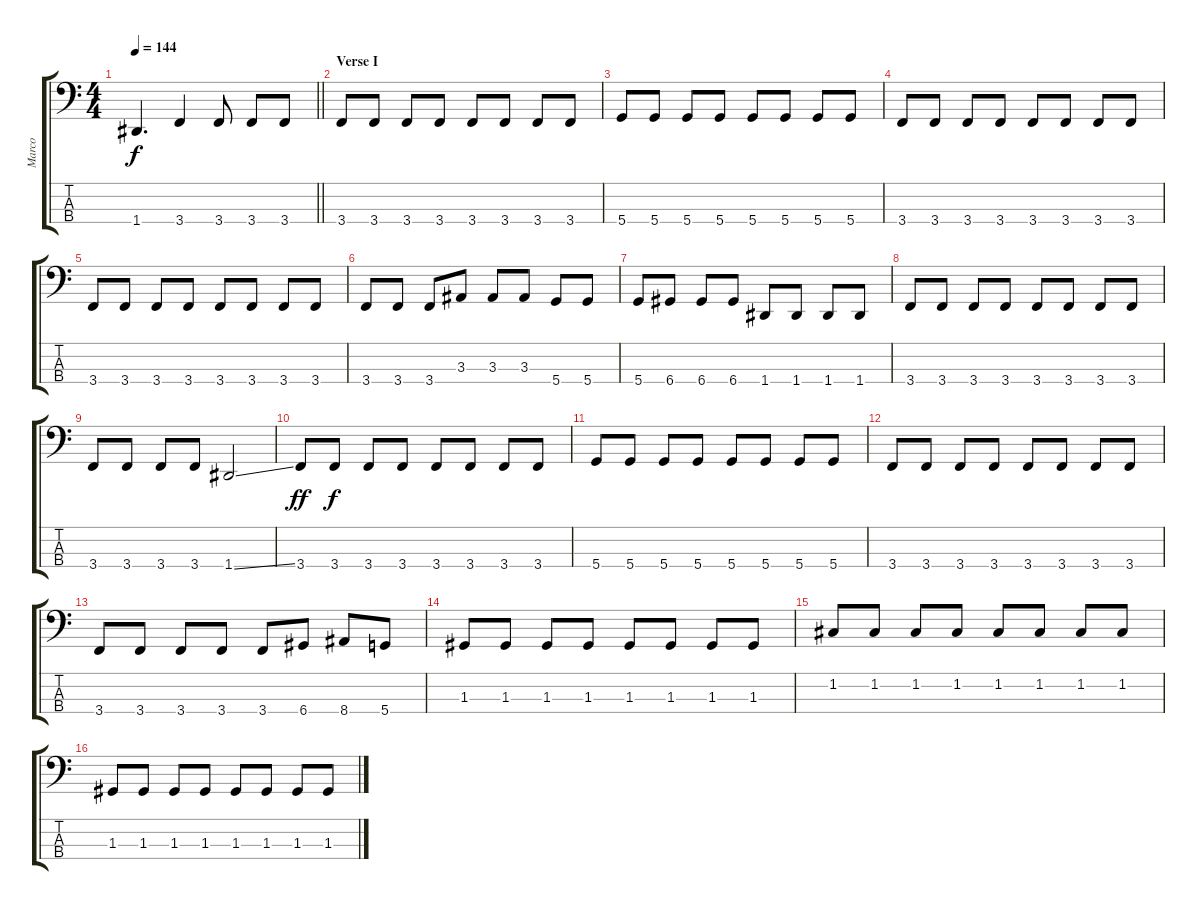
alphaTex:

\track ("Marco" "Marco") {instrument electricbasspick}
\staff {score tabs}
\tuning (F2 C2 G1 D1) {hide}
\ts (4 4)
\tempo 144
\clef f4
\barLineRight lightlight
\ks c
1.4.4{d dy f} 3.4.4 3.4.8 3.4.8 3.4.8 |
\section ("" "Verse I")
3.4.8 3.4.8 3.4.8 3.4.8 3.4.8 3.4.8 3.4.8 3.4.8 |
5.4.8 5.4.8 5.4.8 5.4.8 5.4.8 5.4.8 5.4.8 5.4.8 |
3.4.8 3.4.8 3.4.8 3.4.8 3.4.8 3.4.8 3.4.8 3.4.8 |
3.4.8 3.4.8 3.4.8 3.4.8 3.4.8 3.4.8 3.4.8 3.4.8 |
3.4.8 3.4.8 3.4.8 3.3.8 3.3.8 3.3.8 5.4.8 5.4.8 |
5.4.8 6.4.8 6.4.8 6.4.8 1.4.8 1.4.8 1.4.8 1.4.8 |
3.4.8 3.4.8 3.4.8 3.4.8 3.4.8 3.4.8 3.4.8 3.4.8 |
3.4.8 3.4.8 3.4.8 3.4.8 1.4{ss}.2 |
3.4.8{dy ff} 3.4.8{dy f} 3.4.8 3.4.8 3.4.8 3.4.8 3.4.8 3.4.8 |
5.4.8 5.4.8 5.4.8 5.4.8 5.4.8 5.4.8 5.4.8 5.4.8 |
3.4.8 3.4.8 3.4.8 3.4.8 3.4.8 3.4.8 3.4.8 3.4.8 |
3.4.8 3.4.8 3.4.8 3.4.8 3.4.8 6.4.8 8.4.8 5.4.8 |
1.3.8 1.3.8 1.3.8 1.3.8 1.3.8 1.3.8 1.3.8 1.3.8 |
1.2.8 1.2.8 1.2.8 1.2.8 1.2.8 1.2.8 1.2.8 1.2.8 |
1.3.8 1.3.8 1.3.8 1.3.8 1.3.8 1.3.8 1.3.8 1.3.8
